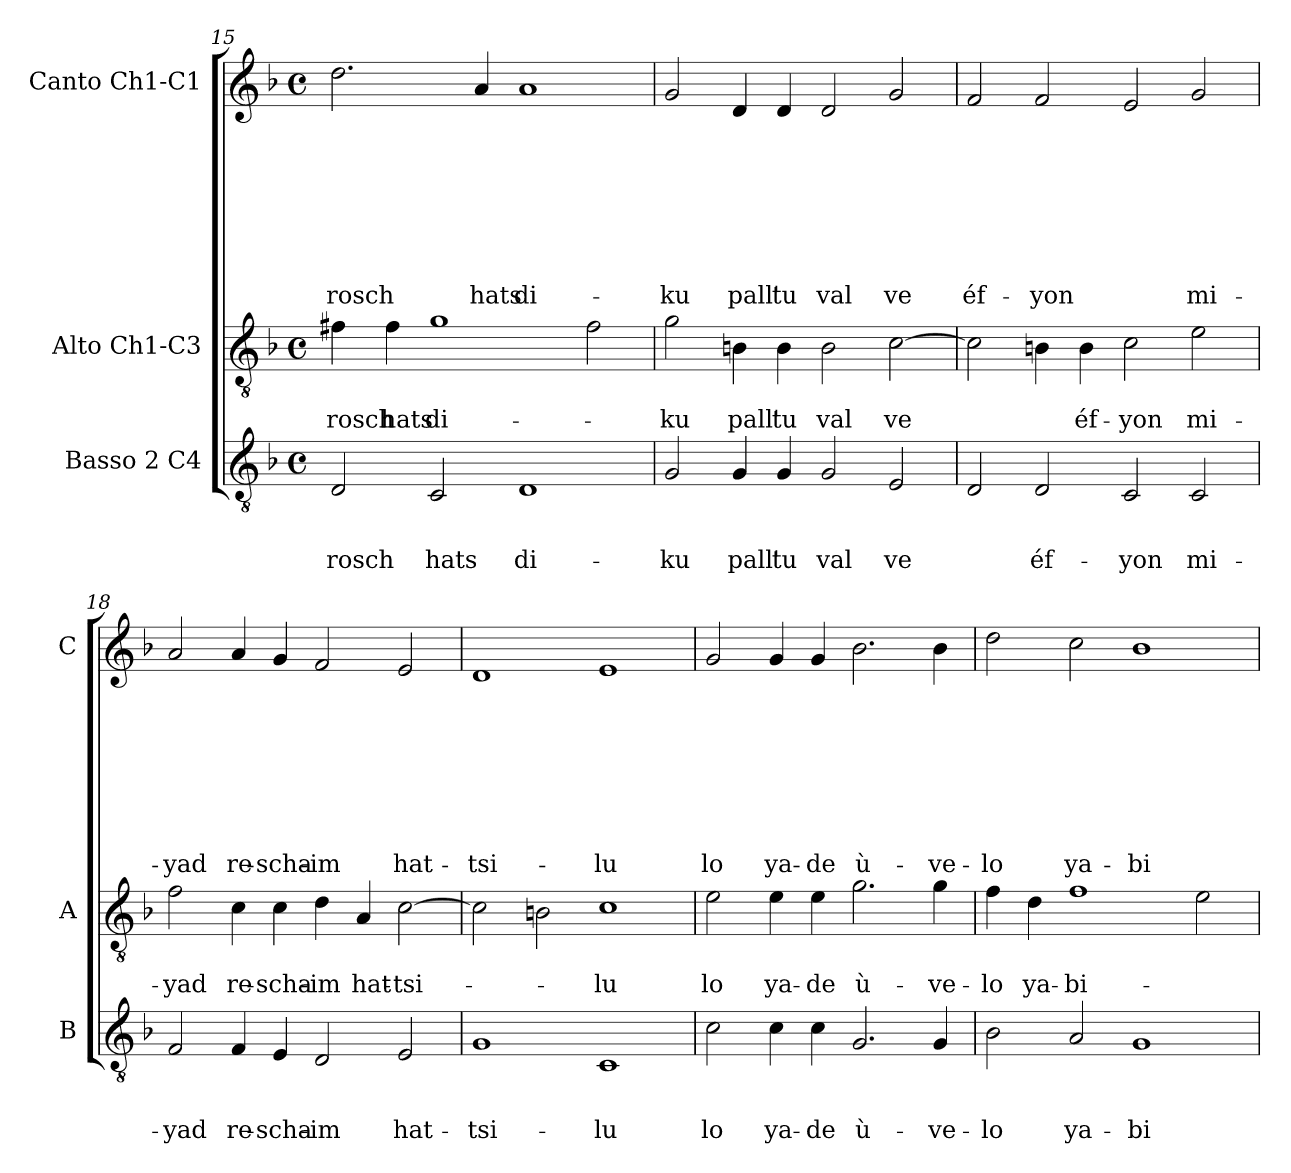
**kern	**text	**text	**text	**kern	**text	**text	**kern	**text	**text	**text	**text	**text	**text	**text	**text
*part3	*part3	*part3	*part3	*part2	*part2	*part2	*part1	*part1	*part1	*part1	*part1	*part1	*part1	*part1	*part1
*staff3	*staff3	*staff3	*staff3	*staff2	*staff2	*staff2	*staff1	*staff1	*staff1	*staff1	*staff1	*staff1	*staff1	*staff1	*staff1
*I"Basso 2 C4	*	*	*	*I"Alto Ch1-C3	*	*	*I"Canto Ch1-C1	*	*	*	*	*	*	*	*
*I'B	*	*	*	*I'A	*	*	*I'C	*	*	*	*	*	*	*	*
*clefGv2	*	*	*	*clefGv2	*	*	*clefG2	*	*	*	*	*	*	*	*
*k[b-]	*	*	*	*k[b-]	*	*	*k[b-]	*	*	*	*	*	*	*	*
*F:	*	*	*	*F:	*	*	*F:	*	*	*	*	*	*	*	*
*M4/4	*	*	*	*M4/4	*	*	*M4/4	*	*	*	*	*	*	*	*
*met(c)	*	*	*	*met(c)	*	*	*met(c)	*	*	*	*	*	*	*	*
=15	=15	=15	=15	=15	=15	=15	=15	=15	=15	=15	=15	=15	=15	=15	=15
!	!	!	!LO:LY:b	!	!	!LO:LY:b	!	!	!	!	!	!	!	!	!LO:LY:b
2D/	.	.	-rosch	4f#X\	.	-rosch	2.dd\	.	.	.	.	.	.	.	-rosch
!	!	!	!	!	!	!LO:LY:b	!	!	!	!	!	!	!	!	!
.	.	.	.	4f#\	.	hats	.	.	.	.	.	.	.	.	.
!	!	!	!LO:LY:b	!	!	!LO:LY:b	!	!	!	!	!	!	!	!	!
2C/	.	.	hats	1g	.	di-	.	.	.	.	.	.	.	.	.
!	!	!	!	!	!	!	!	!	!	!	!	!	!	!	!LO:LY:b
.	.	.	.	.	.	.	4a/	.	.	.	.	.	.	.	hats
!	!	!	!LO:LY:b	!	!	!	!	!	!	!	!	!	!	!	!LO:LY:b
1D	.	.	di-	.	.	.	1a	.	.	.	.	.	.	.	di-
.	.	.	.	2f#\	.	.	.	.	.	.	.	.	.	.	.
!!LO:LB:g=z
=16	=16	=16	=16	=16	=16	=16	=16	=16	=16	=16	=16	=16	=16	=16	=16
!	!	!	!LO:LY:b	!	!	!LO:LY:b	!	!	!	!	!	!	!	!	!LO:LY:b
2G/	.	.	-ku	2g\	.	-ku	2g/	.	.	.	.	.	.	.	-ku
!	!	!	!LO:LY:b	!	!	!LO:LY:b	!	!	!	!	!	!	!	!	!LO:LY:b
4G/	.	.	pall'	4Bn\	.	pall'	4d/	.	.	.	.	.	.	.	pall'
!	!	!	!LO:LY:b	!	!	!LO:LY:b	!	!	!	!	!	!	!	!	!LO:LY:b
4G/	.	.	tu	4B\	.	tu	4d/	.	.	.	.	.	.	.	tu
!	!	!	!LO:LY:b	!	!	!LO:LY:b	!	!	!	!	!	!	!	!	!LO:LY:b
2G/	.	.	val	2B\	.	val	2d/	.	.	.	.	.	.	.	val
!	!	!	!LO:LY:b	!	!	!LO:LY:b	!	!	!	!	!	!	!	!	!LO:LY:b
2E/	.	.	ve	[2c\	.	ve	2g/	.	.	.	.	.	.	.	ve
=17	=17	=17	=17	=17	=17	=17	=17	=17	=17	=17	=17	=17	=17	=17	=17
!	!	!	!	!	!	!	!	!	!	!	!	!	!	!	!LO:LY:b
2D/	.	.	.	2c\]	.	.	2f/	.	.	.	.	.	.	.	éf-
!	!	!	!LO:LY:b	!	!	!	!	!	!	!	!	!	!	!	!LO:LY:b
2D/	.	.	éf-	4Bn\	.	.	2f/	.	.	.	.	.	.	.	-yon
!	!	!	!	!	!	!LO:LY:b	!	!	!	!	!	!	!	!	!
.	.	.	.	4B\	.	éf-	.	.	.	.	.	.	.	.	.
!	!	!	!LO:LY:b	!	!	!LO:LY:b	!	!	!	!	!	!	!	!	!
2C/	.	.	-yon	2c\	.	-yon	2e/	.	.	.	.	.	.	.	.
!	!	!	!LO:LY:b	!	!	!LO:LY:b	!	!	!	!	!	!	!	!	!LO:LY:b
2C/	.	.	mi-	2e\	.	mi-	2g/	.	.	.	.	.	.	.	mi-
=18	=18	=18	=18	=18	=18	=18	=18	=18	=18	=18	=18	=18	=18	=18	=18
!	!	!	!LO:LY:b	!	!	!LO:LY:b	!	!	!	!	!	!	!	!	!LO:LY:b
2F/	.	.	-yad	2f\	.	-yad	2a/	.	.	.	.	.	.	.	-yad
!	!	!	!LO:LY:b	!	!	!LO:LY:b	!	!	!	!	!	!	!	!	!LO:LY:b
4F/	.	.	re-	4c\	.	re-	4a/	.	.	.	.	.	.	.	re-
!	!	!	!LO:LY:b	!	!	!LO:LY:b	!	!	!	!	!	!	!	!	!LO:LY:b
4E/	.	.	-scha-	4c\	.	-scha-	4g/	.	.	.	.	.	.	.	-scha-
!	!	!	!LO:LY:b	!	!	!LO:LY:b	!	!	!	!	!	!	!	!	!LO:LY:b
2D/	.	.	-im	4d\	.	-im	2f/	.	.	.	.	.	.	.	-im
!	!	!	!	!	!	!LO:LY:b	!	!	!	!	!	!	!	!	!
.	.	.	.	4A/	.	hat-	.	.	.	.	.	.	.	.	.
!	!	!	!LO:LY:b	!	!	!LO:LY:b	!	!	!	!	!	!	!	!	!LO:LY:b
2E/	.	.	hat-	[2c\	.	-tsi-	2e/	.	.	.	.	.	.	.	hat-
=19	=19	=19	=19	=19	=19	=19	=19	=19	=19	=19	=19	=19	=19	=19	=19
!	!	!	!LO:LY:b	!	!	!	!	!	!	!	!	!	!	!	!LO:LY:b
1G	.	.	-tsi-	2c\]	.	.	1d	.	.	.	.	.	.	.	-tsi-
.	.	.	.	2Bn\	.	.	.	.	.	.	.	.	.	.	.
!	!	!	!LO:LY:b	!	!	!LO:LY:b	!	!	!	!	!	!	!	!	!LO:LY:b
1C	.	.	-lu	1c	.	-lu	1e	.	.	.	.	.	.	.	-lu
=20	=20	=20	=20	=20	=20	=20	=20	=20	=20	=20	=20	=20	=20	=20	=20
!	!	!	!LO:LY:b	!	!	!LO:LY:b	!	!	!	!	!	!	!	!	!LO:LY:b
2c\	.	.	lo	2e\	.	lo	2g/	.	.	.	.	.	.	.	lo
!	!	!	!LO:LY:b	!	!	!LO:LY:b	!	!	!	!	!	!	!	!	!LO:LY:b
4c\	.	.	ya-	4e\	.	ya-	4g/	.	.	.	.	.	.	.	ya-
!	!	!	!LO:LY:b	!	!	!LO:LY:b	!	!	!	!	!	!	!	!	!LO:LY:b
4c\	.	.	-de	4e\	.	-de	4g/	.	.	.	.	.	.	.	-de
!	!	!	!LO:LY:b	!	!	!LO:LY:b	!	!	!	!	!	!	!	!	!LO:LY:b
2.G/	.	.	ù-	2.g\	.	ù-	2.b-\	.	.	.	.	.	.	.	ù-
!	!	!	!LO:LY:b	!	!	!LO:LY:b	!	!	!	!	!	!	!	!	!LO:LY:b
4G/	.	.	-ve-	4g\	.	-ve-	4b-\	.	.	.	.	.	.	.	-ve-
!!LO:LB:g=z
=21	=21	=21	=21	=21	=21	=21	=21	=21	=21	=21	=21	=21	=21	=21	=21
!	!	!	!LO:LY:b	!	!	!LO:LY:b	!	!	!	!	!	!	!	!	!LO:LY:b
2B-\	.	.	-lo	4f\	.	-lo	2dd\	.	.	.	.	.	.	.	-lo
!	!	!	!	!	!	!LO:LY:b	!	!	!	!	!	!	!	!	!
.	.	.	.	4d\	.	ya-	.	.	.	.	.	.	.	.	.
!	!	!	!LO:LY:b	!	!	!LO:LY:b	!	!	!	!	!	!	!	!	!LO:LY:b
2A/	.	.	ya-	1f	.	-bi-	2cc\	.	.	.	.	.	.	.	ya-
!	!	!	!LO:LY:b	!	!	!	!	!	!	!	!	!	!	!	!LO:LY:b
1G	.	.	-bi-	.	.	.	1b-	.	.	.	.	.	.	.	-bi-
.	.	.	.	2e\	.	.	.	.	.	.	.	.	.	.	.
=	=	=	=	=	=	=	=	=	=	=	=	=	=	=	=
*-	*-	*-	*-	*-	*-	*-	*-	*-	*-	*-	*-	*-	*-	*-	*-
